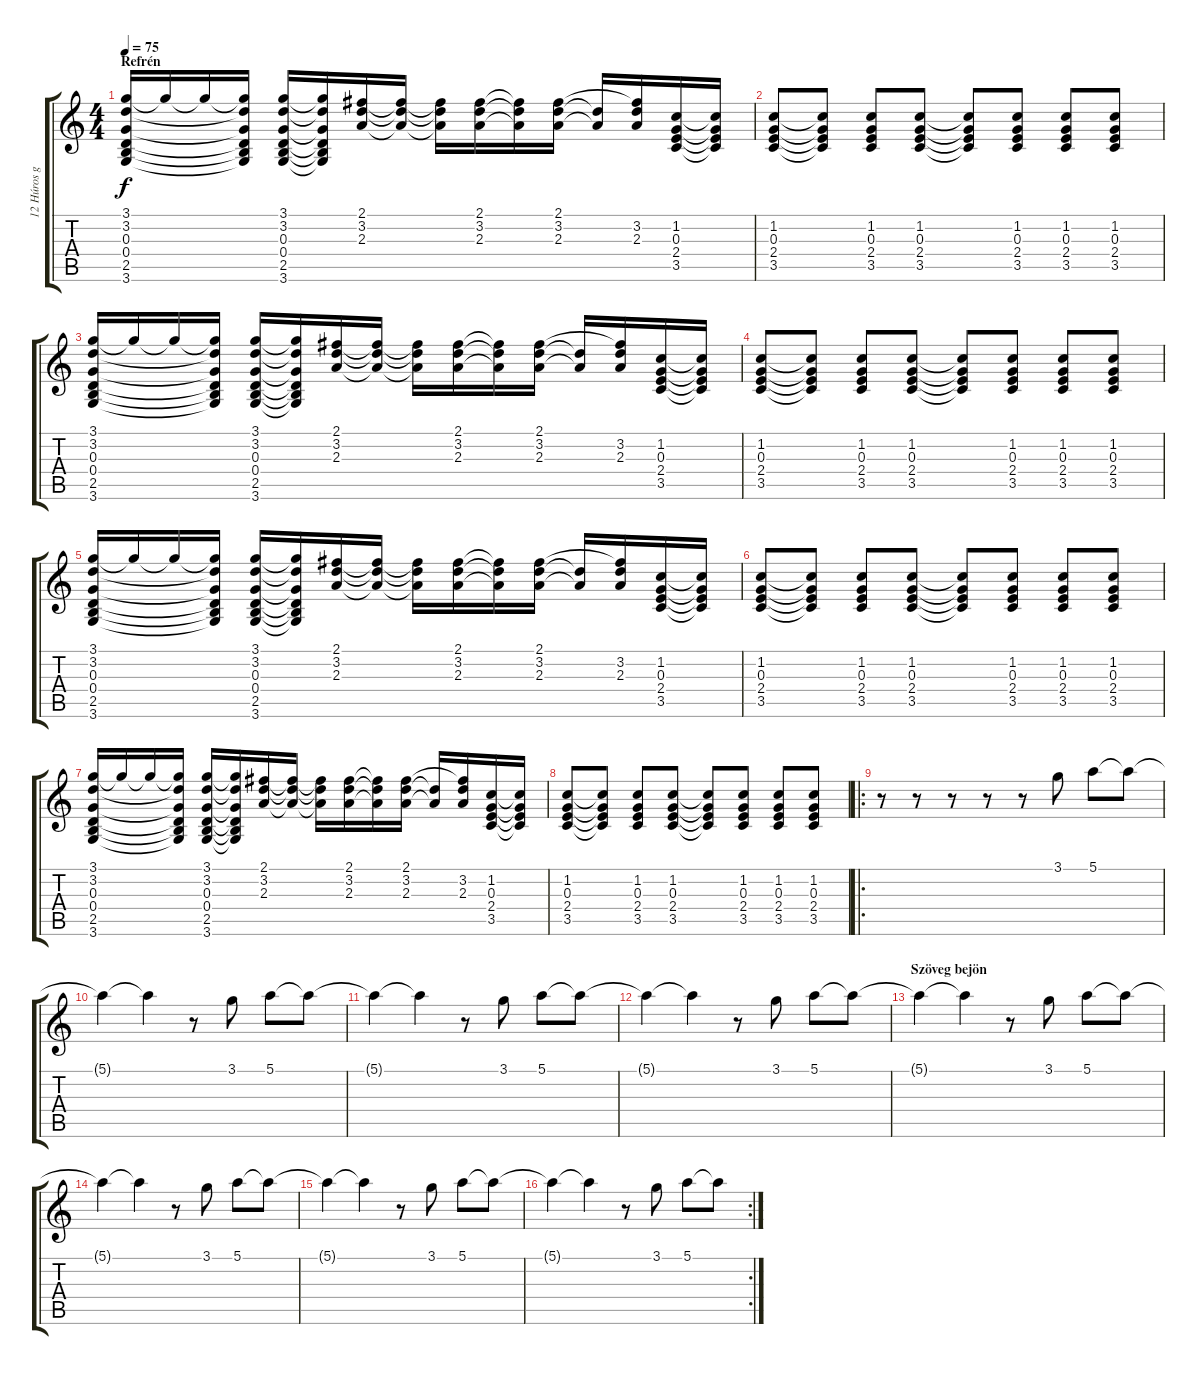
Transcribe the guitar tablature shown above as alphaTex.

\track ("12 Húros gitár" "12 Húros g") {instrument acousticguitarsteel}
\staff {score tabs}
\tuning (E4 B3 G3 D3 A2 E2) {hide}
\ts (4 4)
\section ("" "Refrén")
\tempo 75
\clef g2
\ks c
(3.1 3.2 0.3 0.4 2.5 3.6).16{dy f} 3.1{t}.16 3.1{t}.16 (3.1{t} 3.2{t} 0.3{t} 0.4{t} 2.5{t} 3.6{t}).16 (3.1 3.2 0.3 0.4 2.5 3.6).16 (3.1{t} 3.2{t} 0.3{t} 0.4{t} 2.5{t} 3.6{t}).16 (2.1 3.2 2.3).16 (2.1{t} 3.2{t} 2.3{t}).16 (2.1{t} 3.2{t} 2.3{t}).16 (2.1 3.2 2.3).16 (2.1{t} 3.2{t} 2.3{t}).16 (2.1 3.2 2.3).16 (3.2{t} 2.3{t}).16 (2.1{t} 3.2 2.3).16 (1.2 0.3 2.4 3.5).16 (1.2{t} 0.3{t} 2.4{t} 3.5{t}).16 |
(1.2 0.3 2.4 3.5).8 (1.2{t} 0.3{t} 2.4{t} 3.5{t}).8 (1.2 0.3 2.4 3.5).8 (1.2 0.3 2.4 3.5).8 (1.2{t} 0.3{t} 2.4{t} 3.5{t}).8 (1.2 0.3 2.4 3.5).8 (1.2 0.3 2.4 3.5).8 (1.2 0.3 2.4 3.5).8 |
(3.1 3.2 0.3 0.4 2.5 3.6).16 3.1{t}.16 3.1{t}.16 (3.1{t} 3.2{t} 0.3{t} 0.4{t} 2.5{t} 3.6{t}).16 (3.1 3.2 0.3 0.4 2.5 3.6).16 (3.1{t} 3.2{t} 0.3{t} 0.4{t} 2.5{t} 3.6{t}).16 (2.1 3.2 2.3).16 (2.1{t} 3.2{t} 2.3{t}).16 (2.1{t} 3.2{t} 2.3{t}).16 (2.1 3.2 2.3).16 (2.1{t} 3.2{t} 2.3{t}).16 (2.1 3.2 2.3).16 (3.2{t} 2.3{t}).16 (2.1{t} 3.2 2.3).16 (1.2 0.3 2.4 3.5).16 (1.2{t} 0.3{t} 2.4{t} 3.5{t}).16 |
(1.2 0.3 2.4 3.5).8 (1.2{t} 0.3{t} 2.4{t} 3.5{t}).8 (1.2 0.3 2.4 3.5).8 (1.2 0.3 2.4 3.5).8 (1.2{t} 0.3{t} 2.4{t} 3.5{t}).8 (1.2 0.3 2.4 3.5).8 (1.2 0.3 2.4 3.5).8 (1.2 0.3 2.4 3.5).8 |
(3.1 3.2 0.3 0.4 2.5 3.6).16 3.1{t}.16 3.1{t}.16 (3.1{t} 3.2{t} 0.3{t} 0.4{t} 2.5{t} 3.6{t}).16 (3.1 3.2 0.3 0.4 2.5 3.6).16 (3.1{t} 3.2{t} 0.3{t} 0.4{t} 2.5{t} 3.6{t}).16 (2.1 3.2 2.3).16 (2.1{t} 3.2{t} 2.3{t}).16 (2.1{t} 3.2{t} 2.3{t}).16 (2.1 3.2 2.3).16 (2.1{t} 3.2{t} 2.3{t}).16 (2.1 3.2 2.3).16 (3.2{t} 2.3{t}).16 (2.1{t} 3.2 2.3).16 (1.2 0.3 2.4 3.5).16 (1.2{t} 0.3{t} 2.4{t} 3.5{t}).16 |
(1.2 0.3 2.4 3.5).8 (1.2{t} 0.3{t} 2.4{t} 3.5{t}).8 (1.2 0.3 2.4 3.5).8 (1.2 0.3 2.4 3.5).8 (1.2{t} 0.3{t} 2.4{t} 3.5{t}).8 (1.2 0.3 2.4 3.5).8 (1.2 0.3 2.4 3.5).8 (1.2 0.3 2.4 3.5).8 |
(3.1 3.2 0.3 0.4 2.5 3.6).16 3.1{t}.16 3.1{t}.16 (3.1{t} 3.2{t} 0.3{t} 0.4{t} 2.5{t} 3.6{t}).16 (3.1 3.2 0.3 0.4 2.5 3.6).16 (3.1{t} 3.2{t} 0.3{t} 0.4{t} 2.5{t} 3.6{t}).16 (2.1 3.2 2.3).16 (2.1{t} 3.2{t} 2.3{t}).16 (2.1{t} 3.2{t} 2.3{t}).16 (2.1 3.2 2.3).16 (2.1{t} 3.2{t} 2.3{t}).16 (2.1 3.2 2.3).16 (3.2{t} 2.3{t}).16 (2.1{t} 3.2 2.3).16 (1.2 0.3 2.4 3.5).16 (1.2{t} 0.3{t} 2.4{t} 3.5{t}).16 |
(1.2 0.3 2.4 3.5).8 (1.2{t} 0.3{t} 2.4{t} 3.5{t}).8 (1.2 0.3 2.4 3.5).8 (1.2 0.3 2.4 3.5).8 (1.2{t} 0.3{t} 2.4{t} 3.5{t}).8 (1.2 0.3 2.4 3.5).8 (1.2 0.3 2.4 3.5).8 (1.2 0.3 2.4 3.5).8 |
\ro
r.8 r.8 r.8 r.8 r.8 3.1.8 5.1.8 5.1{t}.8 |
5.1{t}.4 5.1{t}.4 r.8 3.1.8 5.1.8 5.1{t}.8 |
5.1{t}.4 5.1{t}.4 r.8 3.1.8 5.1.8 5.1{t}.8 |
5.1{t}.4 5.1{t}.4 r.8 3.1.8 5.1.8 5.1{t}.8 |
\section ("" "Szöveg bejön")
5.1{t}.4 5.1{t}.4 r.8 3.1.8 5.1.8 5.1{t}.8 |
5.1{t}.4 5.1{t}.4 r.8 3.1.8 5.1.8 5.1{t}.8 |
5.1{t}.4 5.1{t}.4 r.8 3.1.8 5.1.8 5.1{t}.8 |
\rc 2
5.1{t}.4 5.1{t}.4 r.8 3.1.8 5.1.8 5.1{t}.8
